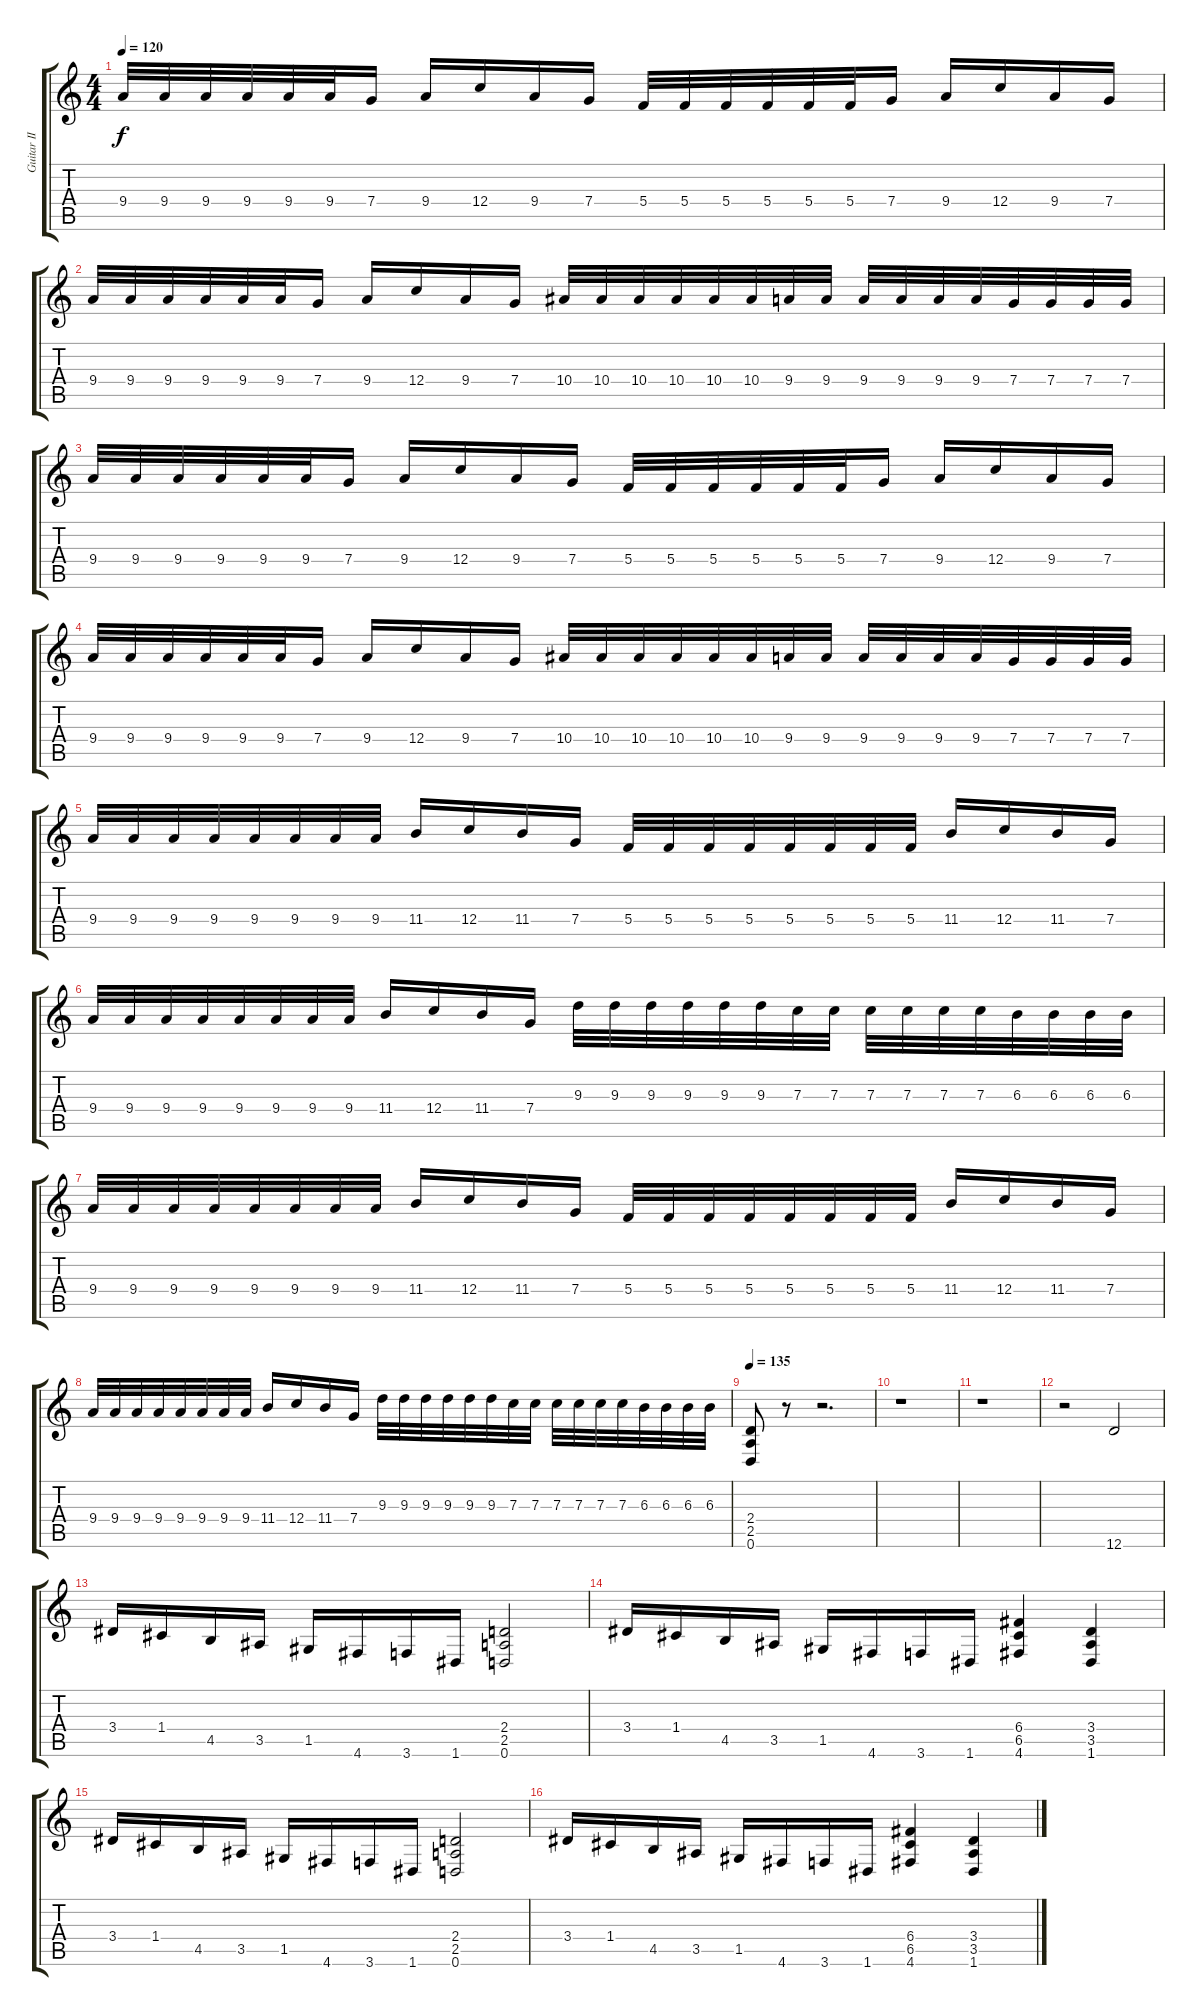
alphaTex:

\track ("Guitar II" "Guitar II") {instrument distortionguitar}
\staff {score tabs}
\tuning (D4 A3 F3 C3 G2 D2) {hide}
\ts (4 4)
\tempo 120
\clef g2
\ks c
9.4.32{dy f} 9.4.32 9.4.32 9.4.32 9.4.32 9.4.32 7.4.16 9.4.16 12.4.16 9.4.16 7.4.16 5.4.32 5.4.32 5.4.32 5.4.32 5.4.32 5.4.32 7.4.16 9.4.16 12.4.16 9.4.16 7.4.16 |
9.4.32 9.4.32 9.4.32 9.4.32 9.4.32 9.4.32 7.4.16 9.4.16 12.4.16 9.4.16 7.4.16 10.4.32 10.4.32 10.4.32 10.4.32 10.4.32 10.4.32 9.4.32 9.4.32 9.4.32 9.4.32 9.4.32 9.4.32 7.4.32 7.4.32 7.4.32 7.4.32 |
9.4.32 9.4.32 9.4.32 9.4.32 9.4.32 9.4.32 7.4.16 9.4.16 12.4.16 9.4.16 7.4.16 5.4.32 5.4.32 5.4.32 5.4.32 5.4.32 5.4.32 7.4.16 9.4.16 12.4.16 9.4.16 7.4.16 |
9.4.32 9.4.32 9.4.32 9.4.32 9.4.32 9.4.32 7.4.16 9.4.16 12.4.16 9.4.16 7.4.16 10.4.32 10.4.32 10.4.32 10.4.32 10.4.32 10.4.32 9.4.32 9.4.32 9.4.32 9.4.32 9.4.32 9.4.32 7.4.32 7.4.32 7.4.32 7.4.32 |
9.4.32 9.4.32 9.4.32 9.4.32 9.4.32 9.4.32 9.4.32 9.4.32 11.4.16 12.4.16 11.4.16 7.4.16 5.4.32 5.4.32 5.4.32 5.4.32 5.4.32 5.4.32 5.4.32 5.4.32 11.4.16 12.4.16 11.4.16 7.4.16 |
9.4.32 9.4.32 9.4.32 9.4.32 9.4.32 9.4.32 9.4.32 9.4.32 11.4.16 12.4.16 11.4.16 7.4.16 9.3.32 9.3.32 9.3.32 9.3.32 9.3.32 9.3.32 7.3.32 7.3.32 7.3.32 7.3.32 7.3.32 7.3.32 6.3.32 6.3.32 6.3.32 6.3.32 |
9.4.32 9.4.32 9.4.32 9.4.32 9.4.32 9.4.32 9.4.32 9.4.32 11.4.16 12.4.16 11.4.16 7.4.16 5.4.32 5.4.32 5.4.32 5.4.32 5.4.32 5.4.32 5.4.32 5.4.32 11.4.16 12.4.16 11.4.16 7.4.16 |
9.4.32 9.4.32 9.4.32 9.4.32 9.4.32 9.4.32 9.4.32 9.4.32 11.4.16 12.4.16 11.4.16 7.4.16 9.3.32 9.3.32 9.3.32 9.3.32 9.3.32 9.3.32 7.3.32 7.3.32 7.3.32 7.3.32 7.3.32 7.3.32 6.3.32 6.3.32 6.3.32 6.3.32 |
\tempo 135
(2.4 2.5 0.6).8 r.8 r.2{d} |
r.1 |
r.1 |
r.2 12.6.2 |
3.4.16 1.4.16 4.5.16 3.5.16 1.5.16 4.6.16 3.6.16 1.6.16 (2.4 2.5 0.6).2 |
3.4.16 1.4.16 4.5.16 3.5.16 1.5.16 4.6.16 3.6.16 1.6.16 (6.4 6.5 4.6).4 (3.4 3.5 1.6).4 |
3.4.16 1.4.16 4.5.16 3.5.16 1.5.16 4.6.16 3.6.16 1.6.16 (2.4 2.5 0.6).2 |
3.4.16 1.4.16 4.5.16 3.5.16 1.5.16 4.6.16 3.6.16 1.6.16 (6.4 6.5 4.6).4 (3.4 3.5 1.6).4
